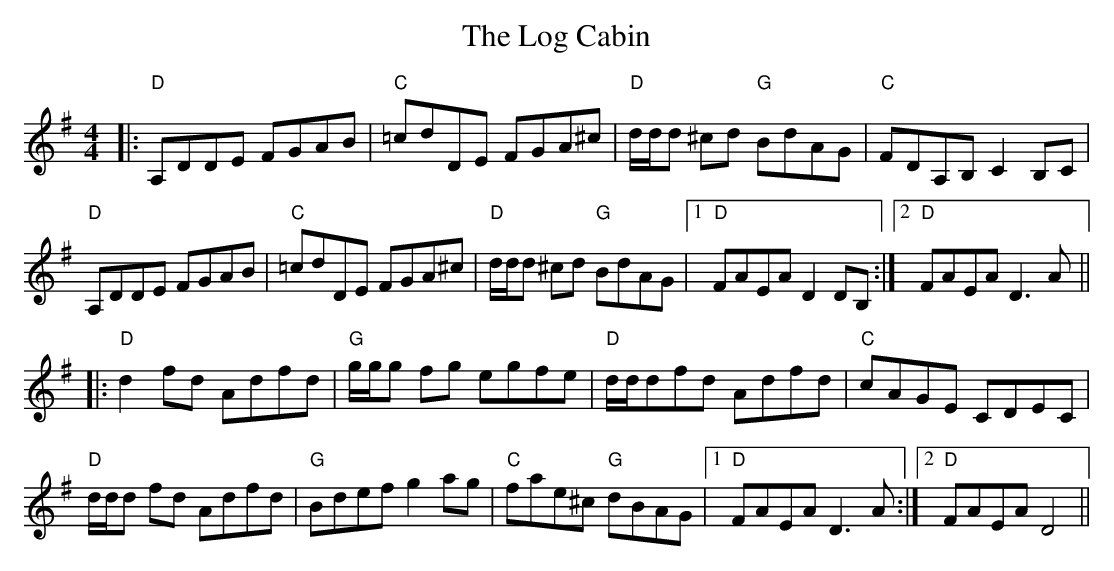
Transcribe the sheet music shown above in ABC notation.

X:1
T: The Log Cabin
M: 4/4
L: 1/8
K: Dmix
|:"D"A,DDE FGAB|"C"=cdDE FGA^c|"D"d/d/d ^cd "G"BdAG|"C"FDA,B, C2B,C|
"D"A,DDE FGAB|"C"=cdDE FGA^c|"D"d/d/d ^cd "G"BdAG|1 "D"FAEA D2DB,:|2 "D"FAEA D3A||
|:"D"d2fd Adfd|"G"g/g/g fg egfe|"D"d/d/dfd Adfd|"C"cAGE CDEC|
"D"d/d/d fd Adfd|"G"Bdef g2ag|"C"fae^c "G"dBAG|1 "D"FAEA D3 A:|2 "D"FAEA D4||
